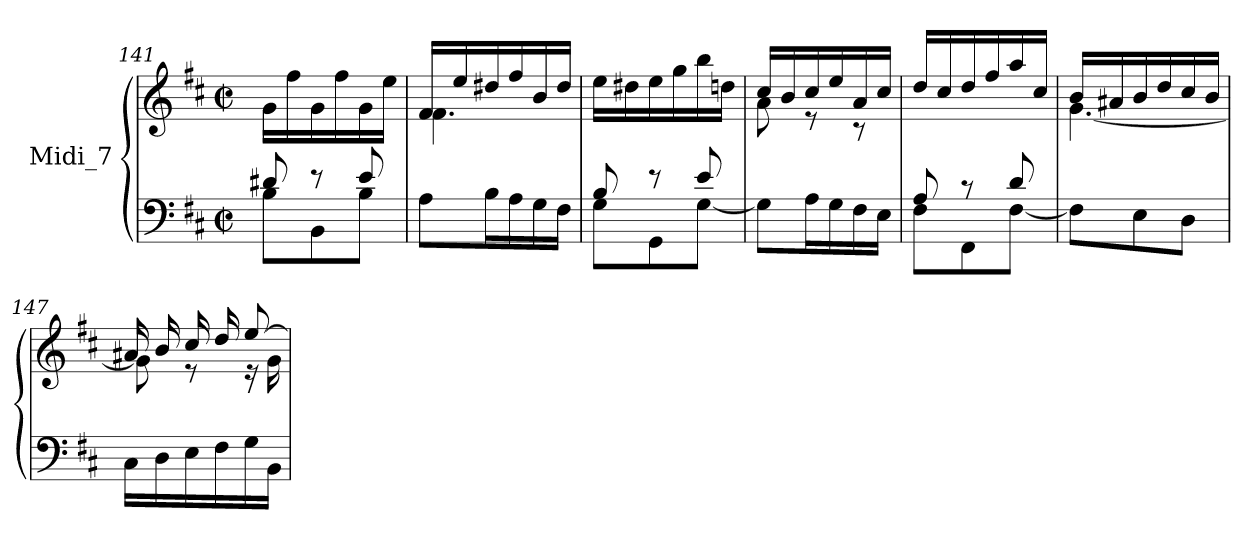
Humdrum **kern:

**kern	**kern
*part1	*part1
*staff2	*staff1
*I"Midi_7	*
*clefF4	*clefG2
*k[f#c#]	*k[f#c#]
*D:	*D:
*M2/2	*M2/2
*met(c|)	*met(c|)
=141	=141
*^	*^
8d#X/	8BL	16gLL	4.ryy
.	.	16ff#	.
8r	8BB	16g	.
.	.	16ff#	.
8e/	8BJ	16g	.
.	.	16eeJJ	.
=142	=142	=142	=142
4.ryy	8AL	16f#LL	4.f#\
.	.	16ee	.
.	16BL	16dd#X	.
.	16A	16ff#	.
.	16G	16b	.
.	16F#JJ	16dd#JJ	.
!!LO:LB:g=z	!!
=143	=143	=143	=143
8B	8GL	16eeLL	4.ryy
.	.	16dd#X	.
8r	8GG	16ee	.
.	.	16gg	.
8e/	[8GJ	16bb	.
.	.	16ddnJJ	.
=144	=144	=144	=144
4.ryy	8G\L]	16cc#LL	8a\
.	.	16b	.
.	16A\L	16cc#	8r
.	16G\	16ee	.
.	16F#\	16a	8r
.	16E\JJ	16cc#JJ	.
=145	=145	=145	=145
8A/	8F#L	16dd/LL	4.ryy
.	.	16cc#/	.
8r	8FF#	16dd/	.
.	.	16ff#/	.
8d/	[8F#J	16aa/	.
.	.	16cc#/JJ	.
=146	=146	=146	=146
4.ryy	8F#\L]	16bLL	[4.g\
.	.	16a#X	.
.	8E\	16b	.
.	.	16dd	.
.	8D\J	16cc#	.
.	.	16bJJ	.
=147	=147	=147	=147
4.ryy	16C#\LL	16a#XLL	8g\]
.	16D\	16b	.
.	16E\	16cc#	8r
.	16F#\	16dd	.
.	16G\	[8eeJ	16r
.	16BB\JJ	.	16g\
*v	*v	*	*
*	*v	*v
=	=
*-	*-
